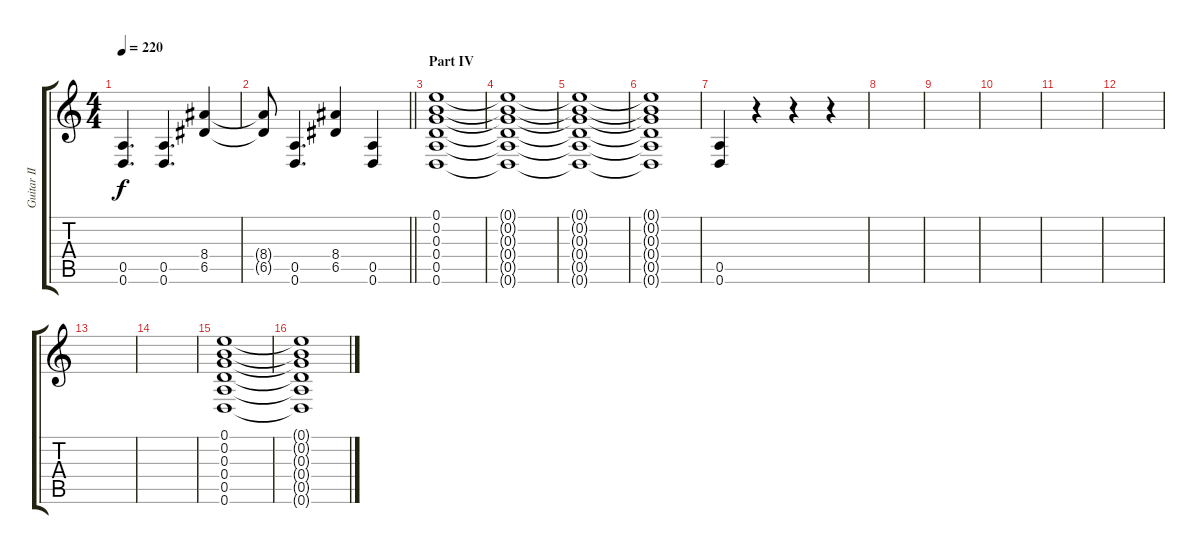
\track ("Guitar II" "Guitar II") {instrument distortionguitar}
\staff {score tabs}
\tuning (E4 B3 G3 D3 A2 D2) {hide}
\ts (4 4)
\tempo 220
\clef g2
\ks c
(0.5 0.6).4{d dy f} (0.5 0.6).4{d} (8.4 6.5).4 |
\barLineRight lightlight
(8.4{t} 6.5{t}).8 (0.5 0.6).4{d} (8.4 6.5).4 (0.5 0.6).4 |
\section ("" "Part IV")
(0.1 0.2 0.3 0.4 0.5 0.6).1 |
(0.1{t} 0.2{t} 0.3{t} 0.4{t} 0.5{t} 0.6{t}).1 |
(0.1{t} 0.2{t} 0.3{t} 0.4{t} 0.5{t} 0.6{t}).1 |
(0.1{t} 0.2{t} 0.3{t} 0.4{t} 0.5{t} 0.6{t}).1 |
(0.5 0.6).4 r.4 r.4 r.4 |
|
|
|
|
|
|
|
(0.1 0.2 0.3 0.4 0.5 0.6).1{volume 13} |
(0.1{t} 0.2{t} 0.3{t} 0.4{t} 0.5{t} 0.6{t}).1
